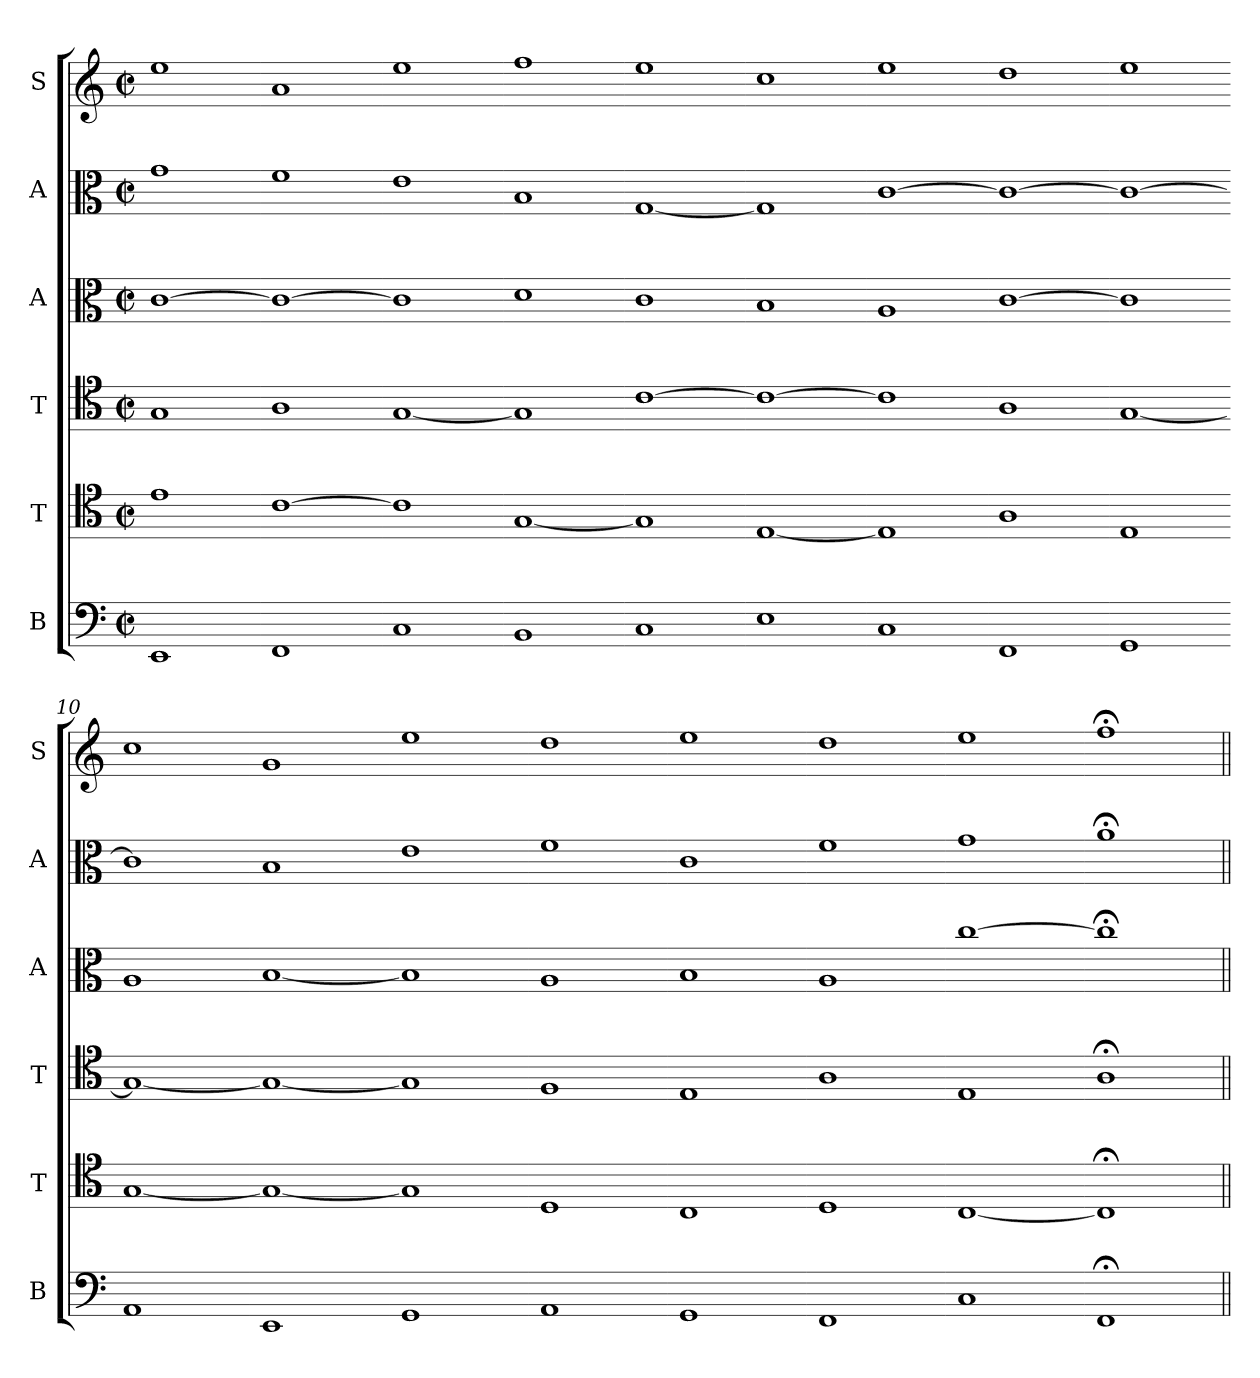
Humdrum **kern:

**kern	**kern	**kern	**kern	**kern	**kern
*part6	*part5	*part4	*part3	*part2	*part1
*staff6	*staff5	*staff4	*staff3	*staff2	*staff1
*I"B	*I"T	*I"T	*I"A	*I"A	*I"S
*I'B	*I'T	*I'T	*I'A	*I'A	*I'S
*clefF4	*clefC4	*clefC4	*clefC3	*clefC3	*clefG2
*k[]	*k[]	*k[]	*k[]	*k[]	*k[]
*M2/2	*M2/2	*M2/2	*M2/2	*M2/2	*M2/2
*met(c|)	*met(c|)	*met(c|)	*met(c|)	*met(c|)	*met(c|)
*MM208	*MM208	*MM208	*MM208	*MM208	*MM208
=1	=1	=1	=1	=1	=1
1EE	1e	1G	[1c	1g	1ee
=2-	=2-	=2-	=2-	=2-	=2-
1FF	[1c	1A	1c_	1f	1a
=3-	=3-	=3-	=3-	=3-	=3-
1C	1c]	[1G	1c]	1e	1ee
=4-	=4-	=4-	=4-	=4-	=4-
1BB	[1G	1G]	1d	1B	1ff
=5-	=5-	=5-	=5-	=5-	=5-
1C	1G]	[1c	1c	[1G	1ee
=6-	=6-	=6-	=6-	=6-	=6-
1E	[1E	1c_	1B	1G]	1cc
=7-	=7-	=7-	=7-	=7-	=7-
1C	1E]	1c]	1A	[1c	1ee
=8-	=8-	=8-	=8-	=8-	=8-
1FF	1A	1A	[1c	1c_	1dd
=9-	=9-	=9-	=9-	=9-	=9-
1GG	1E	[1G	1c]	1c_	1ee
=10-	=10-	=10-	=10-	=10-	=10-
1AA	[1G	1G_	1A	1c]	1cc
=11-	=11-	=11-	=11-	=11-	=11-
1EE	1G_	1G_	[1B	1B	1g
=12-	=12-	=12-	=12-	=12-	=12-
1GG	1G]	1G]	1B]	1e	1ee
=13-	=13-	=13-	=13-	=13-	=13-
1AA	1D	1F	1A	1f	1dd
=14-	=14-	=14-	=14-	=14-	=14-
1GG	1C	1E	1B	1c	1ee
=15-	=15-	=15-	=15-	=15-	=15-
1FF	1D	1A	1A	1f	1dd
=16-	=16-	=16-	=16-	=16-	=16-
1C	[1C	1E	[1cc	1g	1ee
=17-	=17-	=17-	=17-	=17-	=17-
1FF;<	1C;<]	1A;<	1cc;<]	1a;	1ff;<
=||	=||	=||	=||	=||	=||
*-	*-	*-	*-	*-	*-
